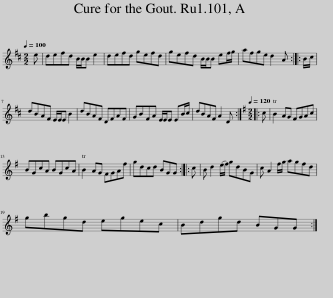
X:1
L:1/8
Q:1/4=100
M:2/2
I:linebreak $
K:D
V:1 treble
V:1
 e | defd B/B/B e2 | defd gefd | gefd B/B/B ef/g/ | afge d2 A :: %5
 B/c/ |$ dBAF E/E/E B2 | dBAF DFAF | GBFA E/E/E EB/c/ | dBAF A2 D :: %10
[K:G][M:2/2][Q:1/4=120] c | B2 AG FGAc |$ BGcA BGcA | B2 AG FGAf | gdcd BGG :: %15
 c | B d2 (e/f/) gdBG | c A2 f/g/ agfd |$ gbgd egec | Bdgd BGG :| %20
